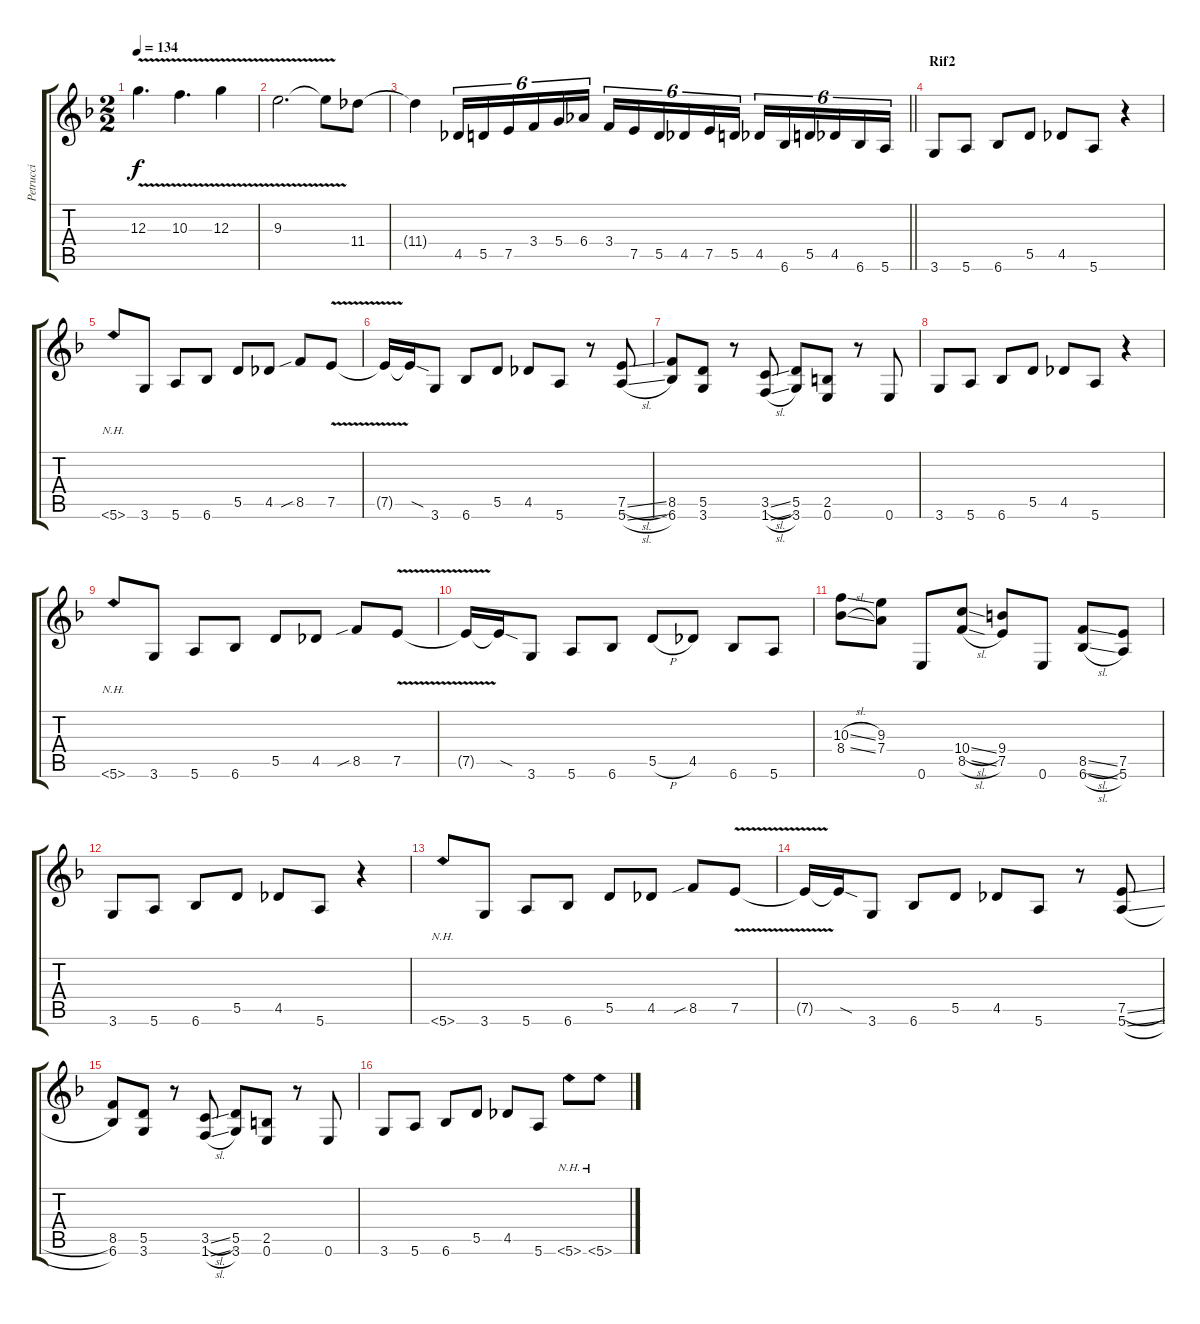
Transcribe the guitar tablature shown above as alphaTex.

\track ("Petrucci" "Petrucci") {instrument distortionguitar}
\staff {score tabs}
\tuning (E4 B3 G3 D3 A2 E2) {hide}
\ts (2 2)
\tempo 134
\clef g2
\ks f
12.3{v}.4{d dy f} 10.3{v}.4{d} 12.3{v}.4 |
9.3{v}.2{d} 9.3{t}.8 11.4.8 |
\barLineRight lightlight
11.4{t}.4 4.5.16{tu (6 4)} 5.5.16{tu (6 4)} 7.5.16{tu (6 4)} 3.4.16{tu (6 4)} 5.4.16{tu (6 4)} 6.4.16{tu (6 4)} 3.4.16{tu (6 4)} 7.5.16{tu (6 4)} 5.5.16{tu (6 4)} 4.5.16{tu (6 4)} 7.5.16{tu (6 4)} 5.5.16{tu (6 4) beam splitsecondary} 4.5.16{tu (6 4)} 6.6.16{tu (6 4)} 5.5.16{tu (6 4)} 4.5.16{tu (6 4)} 6.6.16{tu (6 4)} 5.6.16{tu (6 4)} |
\section ("" "Rif2")
3.6.8 5.6.8 6.6.8 5.5.8 4.5.8 5.6.8 r.4 |
5.6{nh}.8 3.6.8 5.6.8 6.6.8 5.5.8 4.5.8 8.5{sib}.8 7.5{v}.8 |
7.5{t}.16 7.5{sod t}.16 3.6.8 6.6.8 5.5.8 4.5.8 5.6.8 r.8 (7.5{sl} 5.6{sl}).8 |
(8.5 6.6).8 (5.5 3.6).8 r.8 (3.5{sl} 1.6{sl}).8 (5.5 3.6).8 (2.5 0.6).8 r.8 0.6.8 |
3.6.8 5.6.8 6.6.8 5.5.8 4.5.8 5.6.8 r.4 |
5.6{nh}.8 3.6.8 5.6.8 6.6.8 5.5.8 4.5.8 8.5{sib}.8 7.5{v}.8 |
7.5{t}.16 7.5{sod t}.16 3.6.8 5.6.8 6.6.8 5.5{h}.8 4.5.8 6.6.8 5.6.8 |
(10.3{sl} 8.4{sl}).8 (9.3 7.4).8 0.6.8 (10.4{sl} 8.5{sl}).8 (9.4 7.5).8 0.6.8 (8.5{sl} 6.6{sl}).8 (7.5 5.6).8 |
3.6.8 5.6.8 6.6.8 5.5.8 4.5.8 5.6.8 r.4 |
5.6{nh}.8 3.6.8 5.6.8 6.6.8 5.5.8 4.5.8 8.5{sib}.8 7.5{v}.8 |
7.5{t}.16 7.5{sod t}.16 3.6.8 6.6.8 5.5.8 4.5.8 5.6.8 r.8 (7.5{sl} 5.6{sl}).8 |
(8.5 6.6).8 (5.5 3.6).8 r.8 (3.5{sl} 1.6{sl}).8 (5.5 3.6).8 (2.5 0.6).8 r.8 0.6.8 |
3.6.8 5.6.8 6.6.8 5.5.8 4.5.8 5.6.8 5.6{nh}.8 5.6{nh}.8
